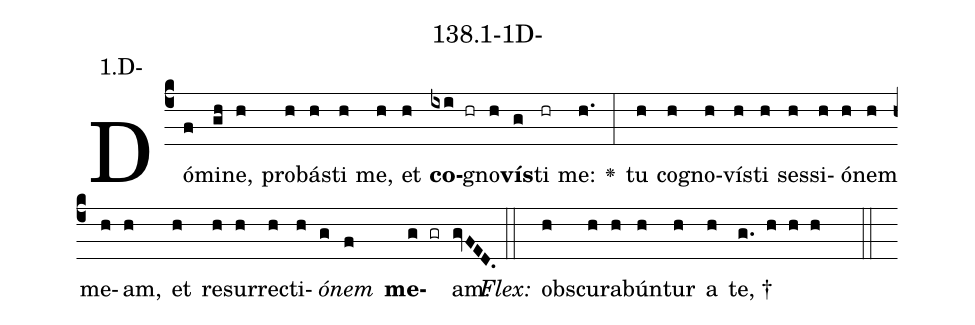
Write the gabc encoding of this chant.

name: 138.1-1D-;
annotation: 1.D-;
%%
(c4)Dó(f)mi(gh)ne,(h) pro(h)bás(h)ti(h) me,(h) et(h) <b>co</b>(ixi hr)gno(h)<b>vís</b>(g)ti(hr) me:(h.) <v>\greheightstar</v>(:) tu(h) co(h)gno(h)vís(h)ti(h) ses(h)si(h)ó(h)nem(h) me(h)am,(h) et(h) re(h)sur(h)rec(h)ti(h)<i>ó</i>(g)<i>nem</i>(f) <b>me</b>(g gr)am.(gvFED.) (::)
<i>Flex:</i>()  obs(h)cu(h)ra(h)bún(h)tur(h) a(h) te, †(g. h h h  ::)

%E(h) u(h) o(g) u(f) a(g) e.(gvFED.) (::)
